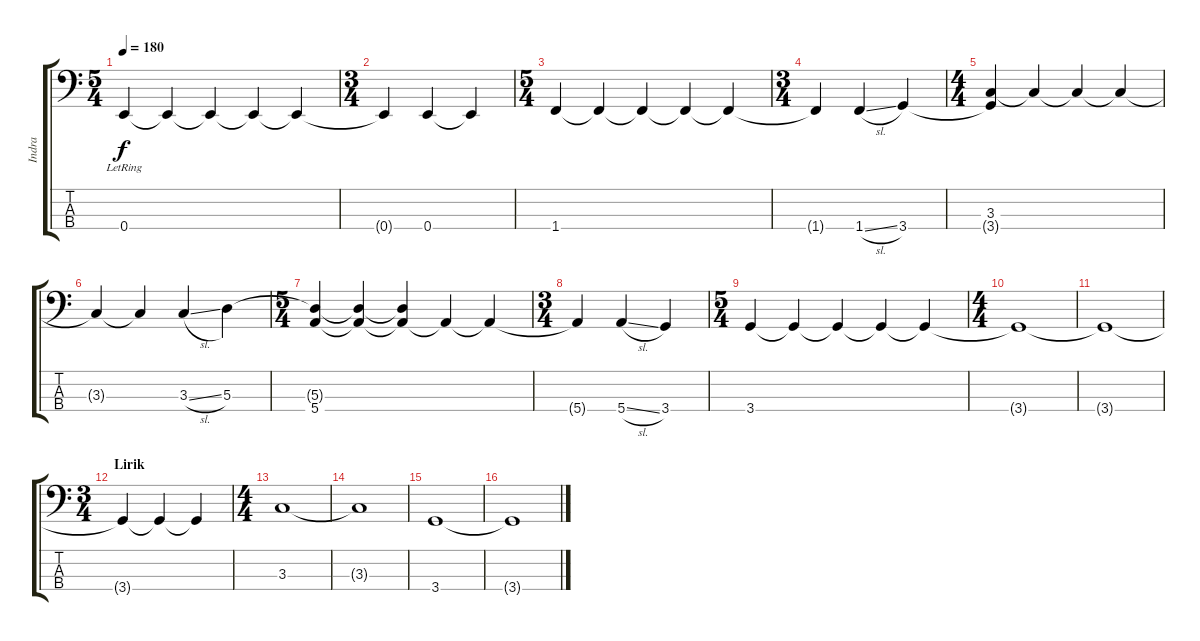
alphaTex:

\track ("Indra" "Indra") {instrument electricbasspick}
\staff {score tabs}
\tuning (G2 D2 A1 E1) {hide}
\ts (5 4)
\tempo 180
\clef f4
\ks c
0.4{lr}.4{dy f} 0.4{t}.4 0.4{t}.4 0.4{t}.4 0.4{t}.4 |
\ts (3 4)
0.4{t}.4 0.4.4 0.4{t}.4 |
\ts (5 4)
1.4.4 1.4{t}.4 1.4{t}.4 1.4{t}.4 1.4{t}.4 |
\ts (3 4)
1.4{t}.4 1.4{sl}.4 3.4.4 |
\ts (4 4)
(3.3 3.4{t}).4 3.3{t}.4 3.3{t}.4 3.3{t}.4 |
3.3{t}.4 3.3{t}.4 3.3{sl}.4 5.3.4 |
\ts (5 4)
(5.3{t} 5.4).4 (5.3{t} 5.4{t}).4 (5.3{t} 5.4{t}).4 5.4{t}.4 5.4{t}.4 |
\ts (3 4)
5.4{t}.4 5.4{sl}.4 3.4.4 |
\ts (5 4)
3.4.4 3.4{t}.4 3.4{t}.4 3.4{t}.4 3.4{t}.4 |
\ts (4 4)
3.4{t}.1 |
3.4{t}.1 |
\ts (3 4)
\section ("" "Lirik")
3.4{t}.4 3.4{t}.4 3.4{t}.4 |
\ts (4 4)
3.3.1 |
3.3{t}.1 |
3.4.1 |
3.4{t}.1
